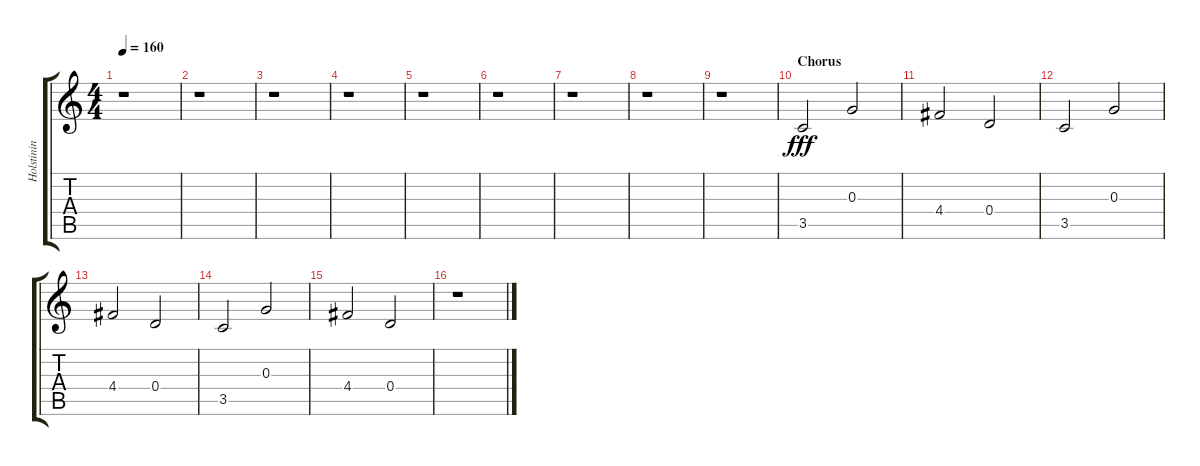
\track ("Holstinin" "Holstinin") {instrument distortionguitar}
\staff {score tabs}
\tuning (E4 B3 G3 D3 A2 E2) {hide}
\ts (4 4)
\tempo 160
\clef g2
\ks c
r.1{dy fff} |
r.1 |
r.1 |
r.1 |
r.1 |
r.1 |
r.1 |
r.1 |
r.1 |
\section ("" "Chorus")
3.5.2{balance 5} 0.3.2 |
4.4.2 0.4.2 |
3.5.2 0.3.2 |
4.4.2 0.4.2 |
3.5.2 0.3.2 |
4.4.2 0.4.2{balance 8} |
r.1
